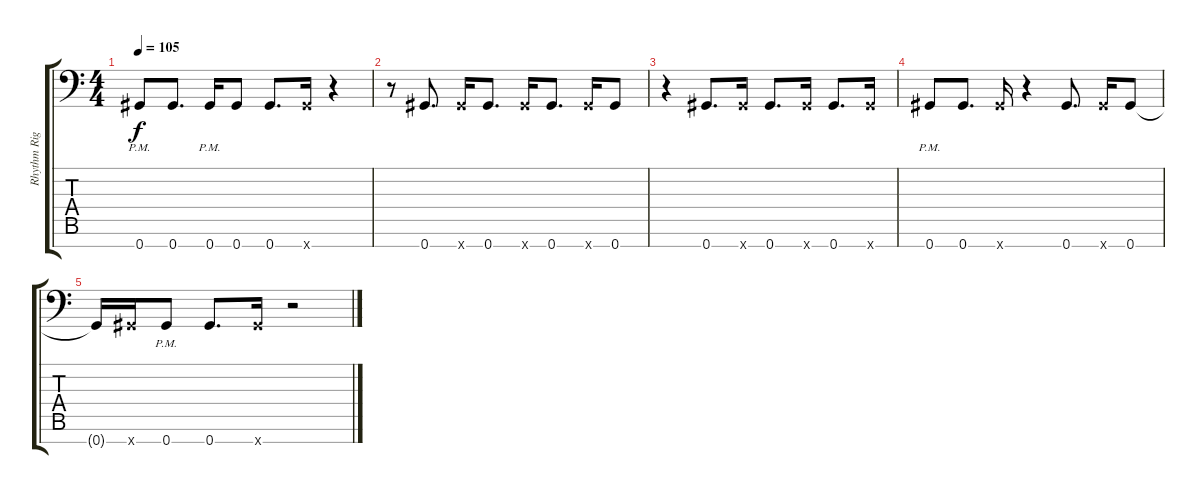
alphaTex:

\track ("Rhythm Right" "Rhythm Rig") {instrument distortionguitar}
\staff {score tabs}
\tuning (Eb4 Bb3 Gb3 Db3 Ab2 Eb2 Ab1) {hide}
\ts (4 4)
\tempo 105
\clef f4
\ks c
0.7{pm}.8{dy f} 0.7.8{d} 0.7{pm}.16 0.7.8 0.7.8{d} 0.7{x}.16 r.4 |
r.8{volume 0} 0.7.8{d} 0.7{x}.16 0.7.8{d} 0.7{x}.16 0.7.8{d} 0.7{x}.16 0.7.8 |
r.4 0.7.8{d} 0.7{x}.16 0.7.8{d} 0.7{x}.16 0.7.8{d} 0.7{x}.16 |
0.7{pm}.8 0.7.8{d} 0.7{x}.16 r.4 0.7.8{d} 0.7{x}.16 0.7.8 |
0.7{t}.16 0.7{x}.16 0.7{pm}.8 0.7.8{d} 0.7{x}.16 r.2
